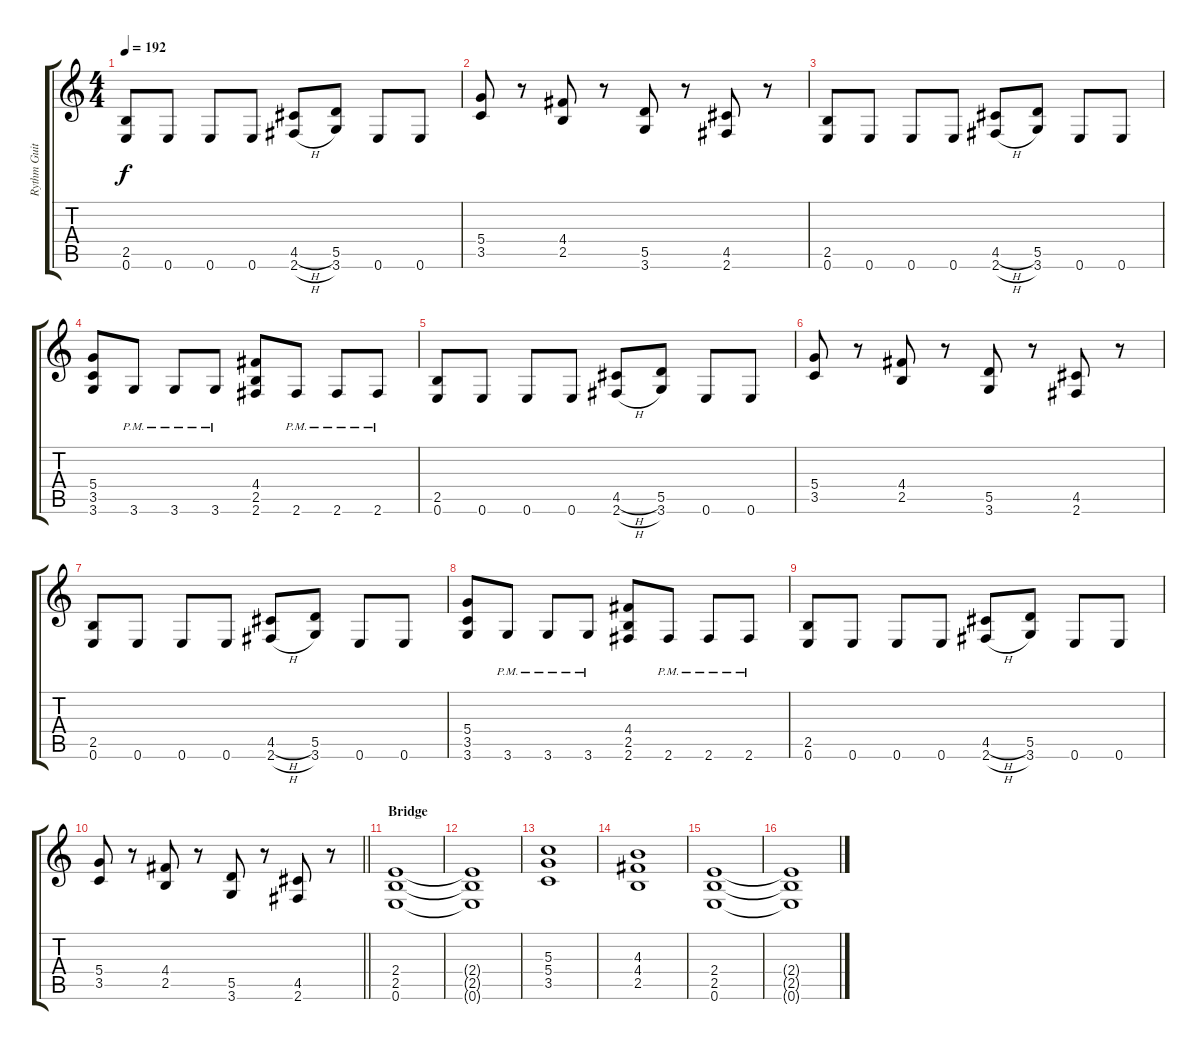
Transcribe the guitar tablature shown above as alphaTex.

\track ("Rythm Guitar" "Rythm Guit") {instrument distortionguitar}
\staff {score tabs}
\tuning (E4 B3 G3 D3 A2 E2) {hide}
\ts (4 4)
\tempo 192
\clef g2
\ks c
(2.5 0.6).8{dy f} 0.6.8 0.6.8 0.6.8 (4.5{h} 2.6{h}).8 (5.5 3.6).8 0.6.8 0.6.8 |
(5.4 3.5).8 r.8 (4.4 2.5).8 r.8 (5.5 3.6).8 r.8 (4.5 2.6).8 r.8 |
(2.5 0.6).8 0.6.8 0.6.8 0.6.8 (4.5{h} 2.6{h}).8 (5.5 3.6).8 0.6.8 0.6.8 |
(5.4 3.5 3.6).8 3.6{pm}.8 3.6{pm}.8 3.6{pm}.8 (4.4 2.5 2.6).8 2.6{pm}.8 2.6{pm}.8 2.6{pm}.8 |
(2.5 0.6).8 0.6.8 0.6.8 0.6.8 (4.5{h} 2.6{h}).8 (5.5 3.6).8 0.6.8 0.6.8 |
(5.4 3.5).8 r.8 (4.4 2.5).8 r.8 (5.5 3.6).8 r.8 (4.5 2.6).8 r.8 |
(2.5 0.6).8 0.6.8 0.6.8 0.6.8 (4.5{h} 2.6{h}).8 (5.5 3.6).8 0.6.8 0.6.8 |
(5.4 3.5 3.6).8 3.6{pm}.8 3.6{pm}.8 3.6{pm}.8 (4.4 2.5 2.6).8 2.6{pm}.8 2.6{pm}.8 2.6{pm}.8 |
(2.5 0.6).8 0.6.8 0.6.8 0.6.8 (4.5{h} 2.6{h}).8 (5.5 3.6).8 0.6.8 0.6.8 |
\barLineRight lightlight
(5.4 3.5).8 r.8 (4.4 2.5).8 r.8 (5.5 3.6).8 r.8 (4.5 2.6).8 r.8 |
\section ("" "Bridge")
(2.4 2.5 0.6).1 |
(2.4{t} 2.5{t} 0.6{t}).1 |
(5.3 5.4 3.5).1 |
(4.3 4.4 2.5).1 |
(2.4 2.5 0.6).1 |
(2.4{t} 2.5{t} 0.6{t}).1
